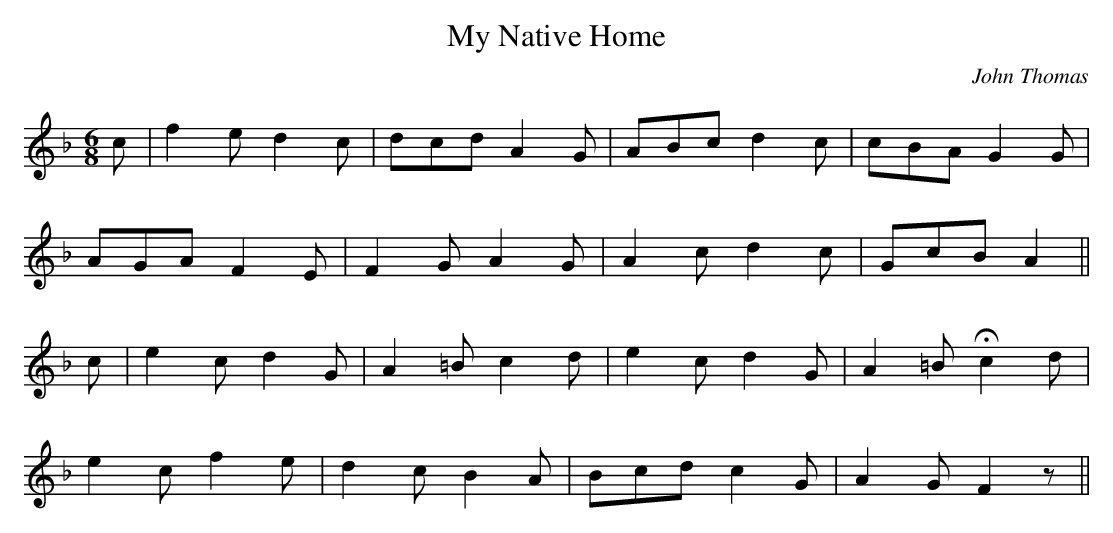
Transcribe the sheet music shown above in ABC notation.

X:1
T:My Native Home
C:John Thomas
M:6/8
L:1/8
K:F
c|f2e d2c|dcd A2G|ABc d2c|cBA G2G|
AGA F2E|F2G A2G|A2c d2c|GcB A2||
c|e2c d2G|A2=B c2d|e2c d2G|A2=B !fermata!c2d|
e2cf2e|d2c B2A|Bcd c2G|A2G F2z||
